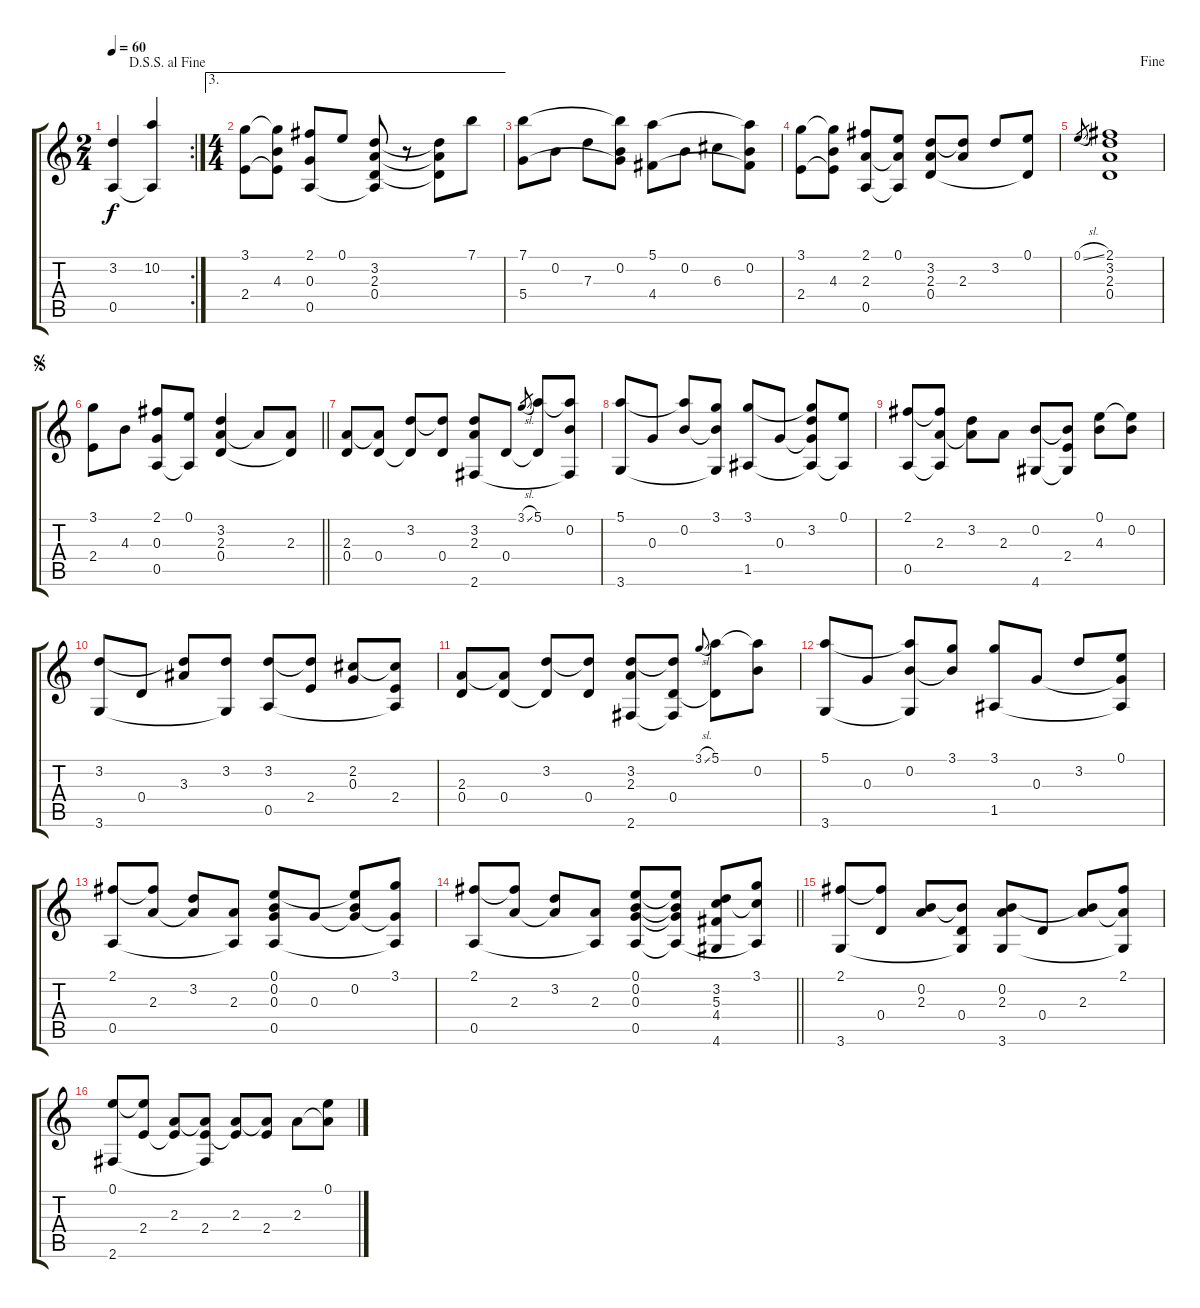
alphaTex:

\track "" {instrument acousticguitarsteel}
\staff {score tabs}
\tuning (E4 B3 G3 D3 A2 E2) {hide}
\rc 2
\ts (2 4)
\jump dalsegnosegnoalfine
\tempo 60
\clef g2
\ks c
(3.2 0.5).4{dy f} (10.2 0.5{t}).4 |
\ae 3
\ts (4 4)
(3.1 2.4).8 (3.1{t} 4.3 2.4{t}).8 (2.1 0.3 0.5).8 0.1.8 (3.2 2.3 0.4 0.5{t}).8 r.8 (3.2{t} 2.3{t} 0.4{t}).8 7.1.8 |
(7.1 5.4).8 0.2.8 7.3.8 (7.1{t} 0.2 5.4{t}).8 (5.1 4.4).8 0.2.8 6.3.8 (5.1{t} 0.2 4.4{t}).8 |
(3.1 2.4).8 (3.1{t} 4.3 2.4{t}).8 (2.1 2.3 0.5).8 (0.1 2.3{t} 0.5{t}).8 (3.2 2.3 0.4).8 (3.2{t} 2.3).8 3.2.8 (0.1 0.4{t}).8 |
\jump fine
0.1{sl}.8{gr} (2.1 3.2 2.3 0.4).1 |
\jump segno
\barLineRight lightlight
(3.1 2.4).8 4.3.8 (2.1 0.3 0.5).8 (0.1 0.5{t}).8 (3.2 2.3 0.4).4 2.3{t}.8 (2.3 0.4{t}).8 |
(2.3 0.4).8 (2.3{t} 0.4).8 (3.2 0.4{t}).8 (3.2{t} 0.4).8 (3.2 2.3 2.6).8 0.4.8 3.1{sl}.8{gr} (5.1 0.4{t}).8 (5.1{t} 0.2 2.6{t}).8 |
(5.1 3.6).8 0.3.8 (5.1{t} 0.2).8 (3.1 0.2{t} 3.6{t}).8 (3.1 1.5).8 0.3.8 (3.1{t} 3.2 0.3{t} 1.5{t}).8 (0.1 1.5{t}).8 |
(2.1 0.5).8 (2.1{t} 2.3 0.5{t}).8 (3.2 2.3{t}).8 2.3.8 (0.2 4.6).8 (0.2{t} 2.4 4.6{t}).8 (0.1 4.3).8 (0.1{t} 0.2).8 |
(3.2 3.6).8 0.4.8 (3.2{t} 3.3).8 (3.2 3.6{t}).8 (3.2 0.5).8 (3.2{t} 2.4).8 (2.2 0.3).8 (2.2{t} 2.4 0.5{t}).8 |
(2.3 0.4).8 (2.3{t} 0.4).8 (3.2 0.4{t}).8 (3.2{t} 0.4).8 (3.2 2.3 2.6).8 (3.2{t} 0.4 2.6{t}).8 3.1{sl}.8{gr onbeat} (5.1 0.4{t}).8 (5.1{t} 0.2).8 |
(5.1 3.6).8 0.3.8 (5.1{t} 0.2 3.6{t}).8 (3.1 0.2{t}).8 (3.1 1.5).8 0.3.8 3.2.8 (0.1 0.3{t} 1.5{t}).8 |
(2.1 0.5).8 (2.1{t} 2.3).8 (3.2 2.3{t}).8 (2.3 0.5{t}).8 (0.1 0.2 0.3 0.5).8 0.3.8 (0.1{t} 0.2 0.3{t}).8 (3.1 0.3{t} 0.5{t}).8 |
\barLineRight lightlight
(2.1 0.5).8 (2.1{t} 2.3).8 (3.2 2.3{t}).8 (2.3 0.5{t}).8 (0.1 0.2 0.3 0.5).8 (0.1{t} 0.2{t} 0.3{t} 0.5{t}).8 (3.2 5.3 4.4 4.6).8 (3.1 5.3{t} 0.5{t}).8 |
(2.1 3.6).8 (2.1{t} 0.4).8 (0.2 2.3).8 (0.2{t} 0.4 3.6{t}).8 (0.2 2.3 3.6).8 0.4.8 (0.2{t} 2.3).8 (2.1 2.3{t} 3.6{t}).8 |
(0.1 2.6).8 (0.1{t} 2.4).8 (2.3 2.4{t}).8 (2.3{t} 2.4 2.6{t}).8 (2.3 2.4{t}).8 (2.3{t} 2.4).8 2.3.8 (0.1 2.3{t}).8
